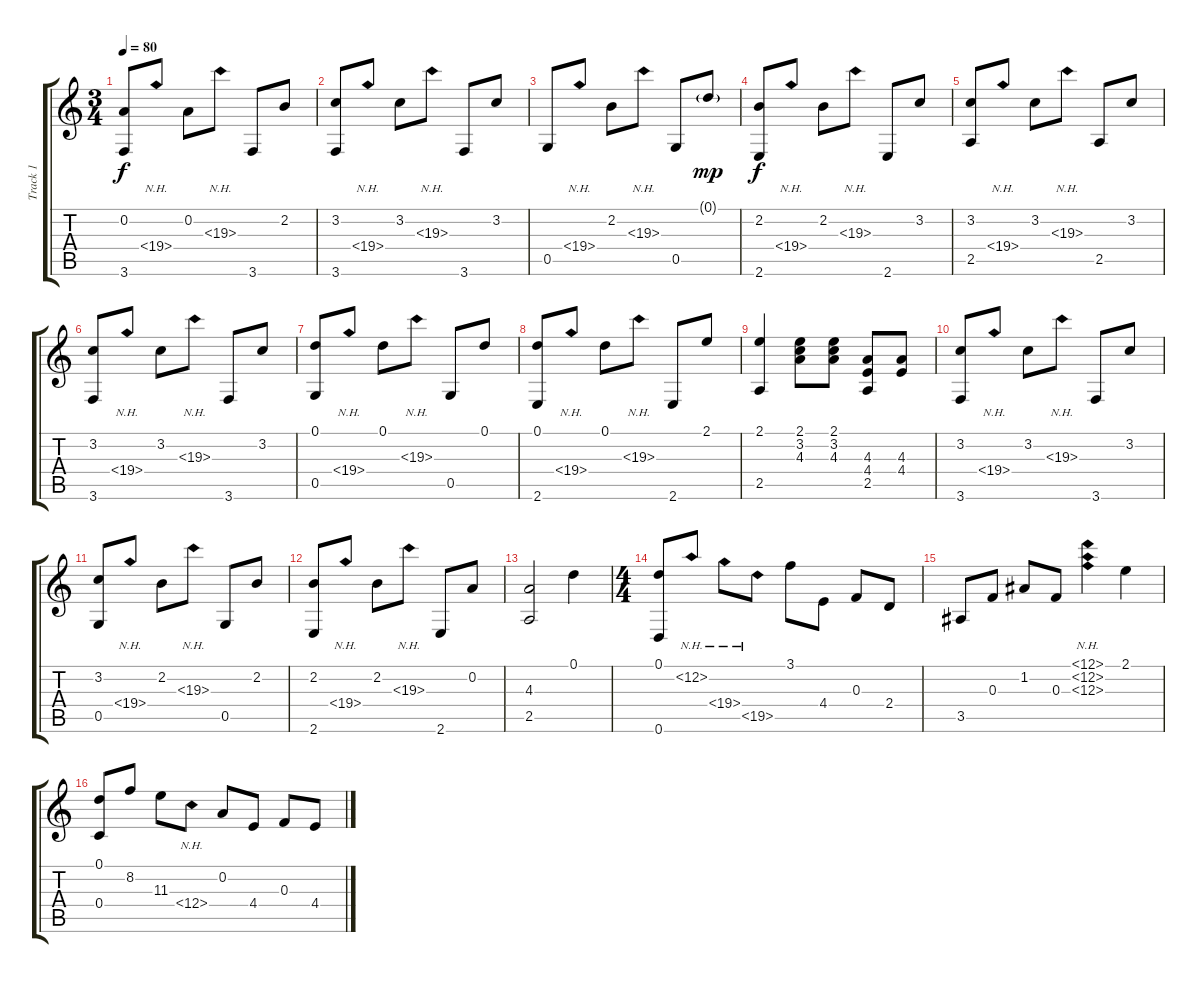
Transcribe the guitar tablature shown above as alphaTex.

\track ("Track 1" "Track 1") {instrument acousticguitarsteel}
\staff {score tabs}
\tuning (D4 A3 F3 C3 G2 D2) {hide}
\ts (3 4)
\tempo 80
\clef g2
\ks c
(0.2 3.6).8{dy f} 19.4{nh}.8 0.2.8 19.3{nh}.8 3.6.8 2.2.8 |
(3.2 3.6).8 19.4{nh}.8 3.2.8 19.3{nh}.8 3.6.8 3.2.8 |
0.5.8 19.4{nh}.8 2.2.8 19.3{nh}.8 0.5.8 0.1{g}.8{dy mp} |
(2.2 2.6).8{dy f} 19.4{nh}.8 2.2.8 19.3{nh}.8 2.6.8 3.2.8 |
(3.2 2.5).8 19.4{nh}.8 3.2.8 19.3{nh}.8 2.5.8 3.2.8 |
(3.2 3.6).8 19.4{nh}.8 3.2.8 19.3{nh}.8 3.6.8 3.2.8 |
(0.1 0.5).8 19.4{nh}.8 0.1.8 19.3{nh}.8 0.5.8 0.1.8 |
(0.1 2.6).8 19.4{nh}.8 0.1.8 19.3{nh}.8 2.6.8 2.1.8 |
(2.1 2.5).4 (2.1 3.2 4.3).8 (2.1 3.2 4.3).8 (4.3 4.4 2.5).8 (4.3 4.4).8 |
(3.2 3.6).8 19.4{nh}.8 3.2.8 19.3{nh}.8 3.6.8 3.2.8 |
(3.2 0.5).8 19.4{nh}.8 2.2.8 19.3{nh}.8 0.5.8 2.2.8 |
(2.2 2.6).8 19.4{nh}.8 2.2.8 19.3{nh}.8 2.6.8 0.2.8 |
(4.3 2.5).2 0.1.4 |
\ts (4 4)
(0.1 0.6).8 12.2{nh}.8 19.4{nh}.8 19.5{nh}.8 3.1.8 4.4.8 0.3.8 2.4.8 |
3.5.8 0.3.8 1.2.8 0.3.8 (12.1{nh} 13.2{nh} 12.3{nh}).4 2.1.4 |
(0.1 0.4).8 8.2.8 11.3.8 12.4{nh}.8 0.2.8 4.4.8 0.3.8 4.4.8
